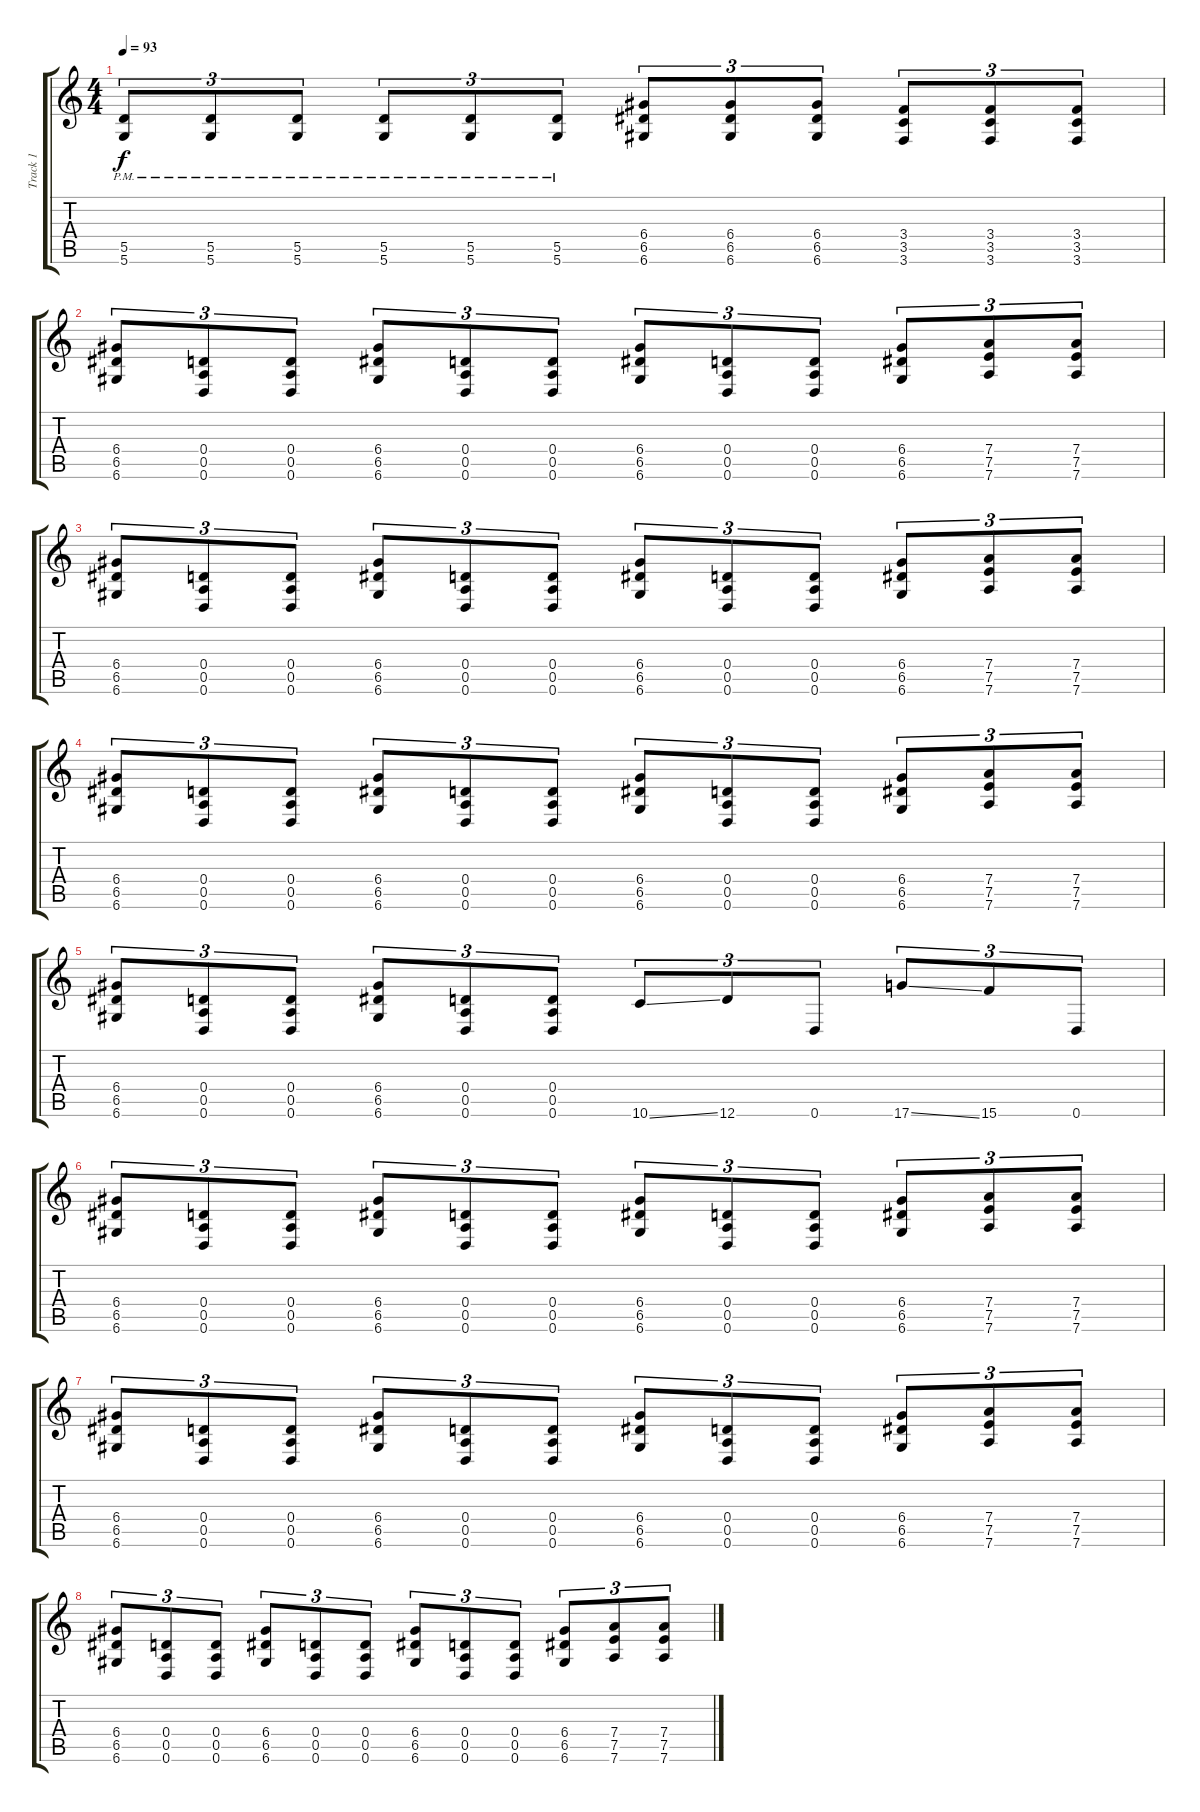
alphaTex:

\track ("Track 1" "Track 1") {instrument overdrivenguitar}
\staff {score tabs}
\tuning (E4 B3 G3 D3 A2 D2) {hide}
\ts (4 4)
\tempo 93
\clef g2
\ks c
(5.5{pm} 5.6{pm}).8{tu (3 2) dy f} (5.5{pm} 5.6{pm}).8{tu (3 2)} (5.5{pm} 5.6{pm}).8{tu (3 2)} (5.5{pm} 5.6{pm}).8{tu (3 2)} (5.5{pm} 5.6{pm}).8{tu (3 2)} (5.5{pm} 5.6{pm}).8{tu (3 2)} (6.4 6.5 6.6).8{tu (3 2)} (6.4 6.5 6.6).8{tu (3 2)} (6.4 6.5 6.6).8{tu (3 2)} (3.4 3.5 3.6).8{tu (3 2)} (3.4 3.5 3.6).8{tu (3 2)} (3.4 3.5 3.6).8{tu (3 2)} |
(6.4 6.5 6.6).8{tu (3 2)} (0.4 0.5 0.6).8{tu (3 2)} (0.4 0.5 0.6).8{tu (3 2)} (6.4 6.5 6.6).8{tu (3 2)} (0.4 0.5 0.6).8{tu (3 2)} (0.4 0.5 0.6).8{tu (3 2)} (6.4 6.5 6.6).8{tu (3 2)} (0.4 0.5 0.6).8{tu (3 2)} (0.4 0.5 0.6).8{tu (3 2)} (6.4 6.5 6.6).8{tu (3 2)} (7.4 7.5 7.6).8{tu (3 2)} (7.4 7.5 7.6).8{tu (3 2)} |
(6.4 6.5 6.6).8{tu (3 2)} (0.4 0.5 0.6).8{tu (3 2)} (0.4 0.5 0.6).8{tu (3 2)} (6.4 6.5 6.6).8{tu (3 2)} (0.4 0.5 0.6).8{tu (3 2)} (0.4 0.5 0.6).8{tu (3 2)} (6.4 6.5 6.6).8{tu (3 2)} (0.4 0.5 0.6).8{tu (3 2)} (0.4 0.5 0.6).8{tu (3 2)} (6.4 6.5 6.6).8{tu (3 2)} (7.4 7.5 7.6).8{tu (3 2)} (7.4 7.5 7.6).8{tu (3 2)} |
(6.4 6.5 6.6).8{tu (3 2)} (0.4 0.5 0.6).8{tu (3 2)} (0.4 0.5 0.6).8{tu (3 2)} (6.4 6.5 6.6).8{tu (3 2)} (0.4 0.5 0.6).8{tu (3 2)} (0.4 0.5 0.6).8{tu (3 2)} (6.4 6.5 6.6).8{tu (3 2)} (0.4 0.5 0.6).8{tu (3 2)} (0.4 0.5 0.6).8{tu (3 2)} (6.4 6.5 6.6).8{tu (3 2)} (7.4 7.5 7.6).8{tu (3 2)} (7.4 7.5 7.6).8{tu (3 2)} |
(6.4 6.5 6.6).8{tu (3 2)} (0.4 0.5 0.6).8{tu (3 2)} (0.4 0.5 0.6).8{tu (3 2)} (6.4 6.5 6.6).8{tu (3 2)} (0.4 0.5 0.6).8{tu (3 2)} (0.4 0.5 0.6).8{tu (3 2)} 10.6{ss}.8{tu (3 2)} 12.6.8{tu (3 2)} 0.6.8{tu (3 2)} 17.6{ss}.8{tu (3 2)} 15.6.8{tu (3 2)} 0.6.8{tu (3 2)} |
(6.4 6.5 6.6).8{tu (3 2)} (0.4 0.5 0.6).8{tu (3 2)} (0.4 0.5 0.6).8{tu (3 2)} (6.4 6.5 6.6).8{tu (3 2)} (0.4 0.5 0.6).8{tu (3 2)} (0.4 0.5 0.6).8{tu (3 2)} (6.4 6.5 6.6).8{tu (3 2)} (0.4 0.5 0.6).8{tu (3 2)} (0.4 0.5 0.6).8{tu (3 2)} (6.4 6.5 6.6).8{tu (3 2)} (7.4 7.5 7.6).8{tu (3 2)} (7.4 7.5 7.6).8{tu (3 2)} |
(6.4 6.5 6.6).8{tu (3 2)} (0.4 0.5 0.6).8{tu (3 2)} (0.4 0.5 0.6).8{tu (3 2)} (6.4 6.5 6.6).8{tu (3 2)} (0.4 0.5 0.6).8{tu (3 2)} (0.4 0.5 0.6).8{tu (3 2)} (6.4 6.5 6.6).8{tu (3 2)} (0.4 0.5 0.6).8{tu (3 2)} (0.4 0.5 0.6).8{tu (3 2)} (6.4 6.5 6.6).8{tu (3 2)} (7.4 7.5 7.6).8{tu (3 2)} (7.4 7.5 7.6).8{tu (3 2)} |
(6.4 6.5 6.6).8{tu (3 2)} (0.4 0.5 0.6).8{tu (3 2)} (0.4 0.5 0.6).8{tu (3 2)} (6.4 6.5 6.6).8{tu (3 2)} (0.4 0.5 0.6).8{tu (3 2)} (0.4 0.5 0.6).8{tu (3 2)} (6.4 6.5 6.6).8{tu (3 2)} (0.4 0.5 0.6).8{tu (3 2)} (0.4 0.5 0.6).8{tu (3 2)} (6.4 6.5 6.6).8{tu (3 2)} (7.4 7.5 7.6).8{tu (3 2)} (7.4 7.5 7.6).8{tu (3 2)}
